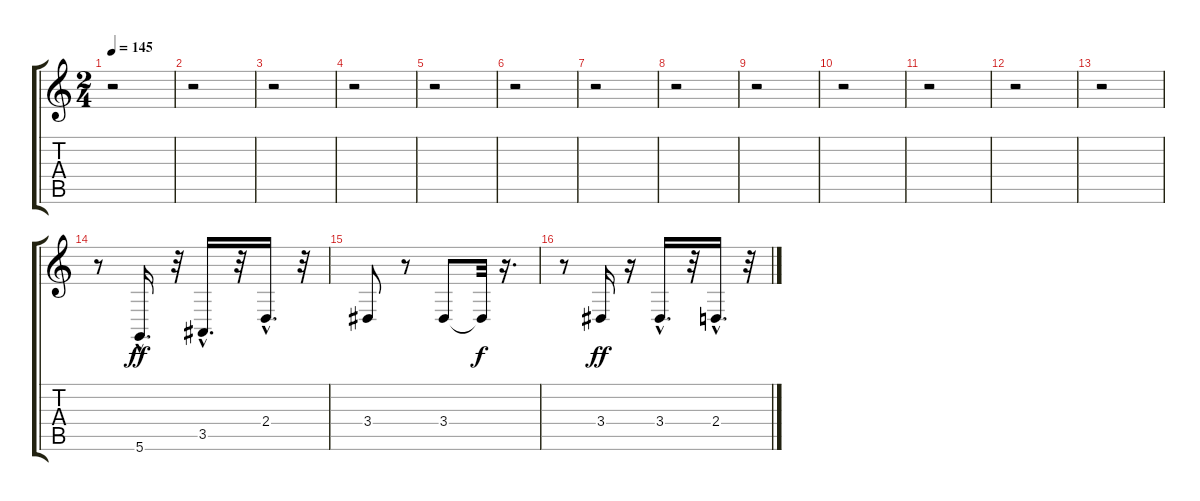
\track "" {instrument baritonesax}
\staff {score tabs}
\tuning (D4 A3 F3 C3 G2 D2) {hide}
\ts (2 4)
\tempo 145
\clef g2
\ks c
r.2{dy ff} |
r.2 |
r.2 |
r.2 |
r.2 |
r.2 |
r.2 |
r.2 |
r.2 |
r.2 |
r.2 |
r.2 |
r.2 |
r.8 5.6{hac}.16{d instrument baritonesax} r.32 3.5{hac}.16{d} r.32 2.4{hac}.16{d} r.32 |
3.4.8 r.8 3.4.8 3.4{t}.32{dy f} r.16{d} |
r.8 3.4.16{dy ff} r.16 3.4{hac}.16{d} r.32 2.4{hac}.16{d} r.32
